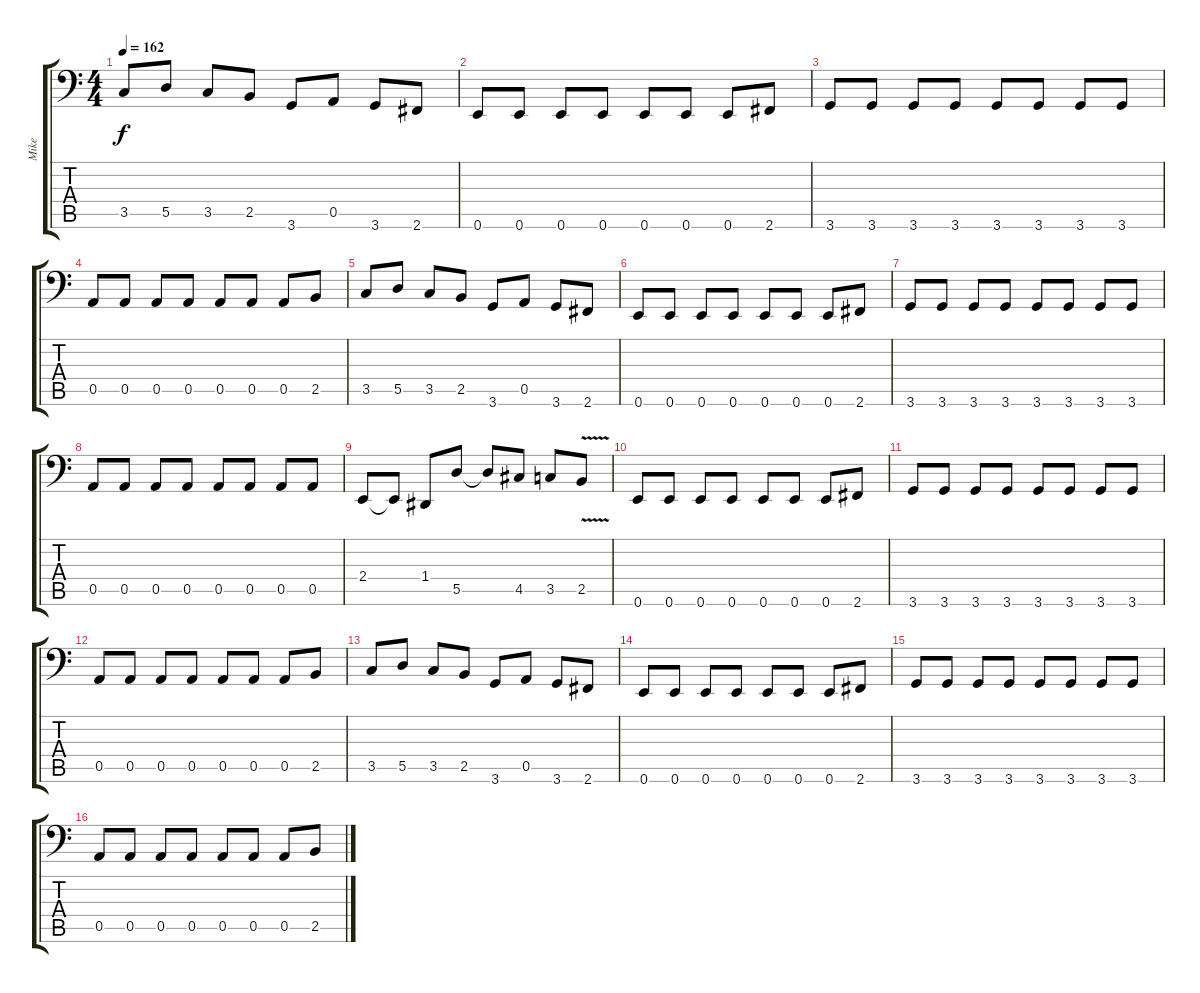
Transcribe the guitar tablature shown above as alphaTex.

\track ("Mike" "Mike") {instrument electricbasspick}
\staff {score tabs}
\tuning (E4 B3 G1 D1 A1 E1) {hide}
\ts (4 4)
\tempo 162
\clef f4
\ks c
3.5.8{dy f} 5.5.8 3.5.8 2.5.8 3.6.8 0.5.8 3.6.8 2.6.8 |
0.6.8 0.6.8 0.6.8 0.6.8 0.6.8 0.6.8 0.6.8 2.6.8 |
3.6.8 3.6.8 3.6.8 3.6.8 3.6.8 3.6.8 3.6.8 3.6.8 |
0.5.8 0.5.8 0.5.8 0.5.8 0.5.8 0.5.8 0.5.8 2.5.8 |
3.5.8 5.5.8 3.5.8 2.5.8 3.6.8 0.5.8 3.6.8 2.6.8 |
0.6.8 0.6.8 0.6.8 0.6.8 0.6.8 0.6.8 0.6.8 2.6.8 |
3.6.8 3.6.8 3.6.8 3.6.8 3.6.8 3.6.8 3.6.8 3.6.8 |
0.5.8 0.5.8 0.5.8 0.5.8 0.5.8 0.5.8 0.5.8 0.5.8 |
2.4.8 2.4{t}.8 1.4.8 5.5.8 5.5{t}.8 4.5.8 3.5.8 2.5{v}.8 |
0.6.8 0.6.8 0.6.8 0.6.8 0.6.8 0.6.8 0.6.8 2.6.8 |
3.6.8 3.6.8 3.6.8 3.6.8 3.6.8 3.6.8 3.6.8 3.6.8 |
0.5.8 0.5.8 0.5.8 0.5.8 0.5.8 0.5.8 0.5.8 2.5.8 |
3.5.8 5.5.8 3.5.8 2.5.8 3.6.8 0.5.8 3.6.8 2.6.8 |
0.6.8 0.6.8 0.6.8 0.6.8 0.6.8 0.6.8 0.6.8 2.6.8 |
3.6.8 3.6.8 3.6.8 3.6.8 3.6.8 3.6.8 3.6.8 3.6.8 |
0.5.8 0.5.8 0.5.8 0.5.8 0.5.8 0.5.8 0.5.8 2.5.8
